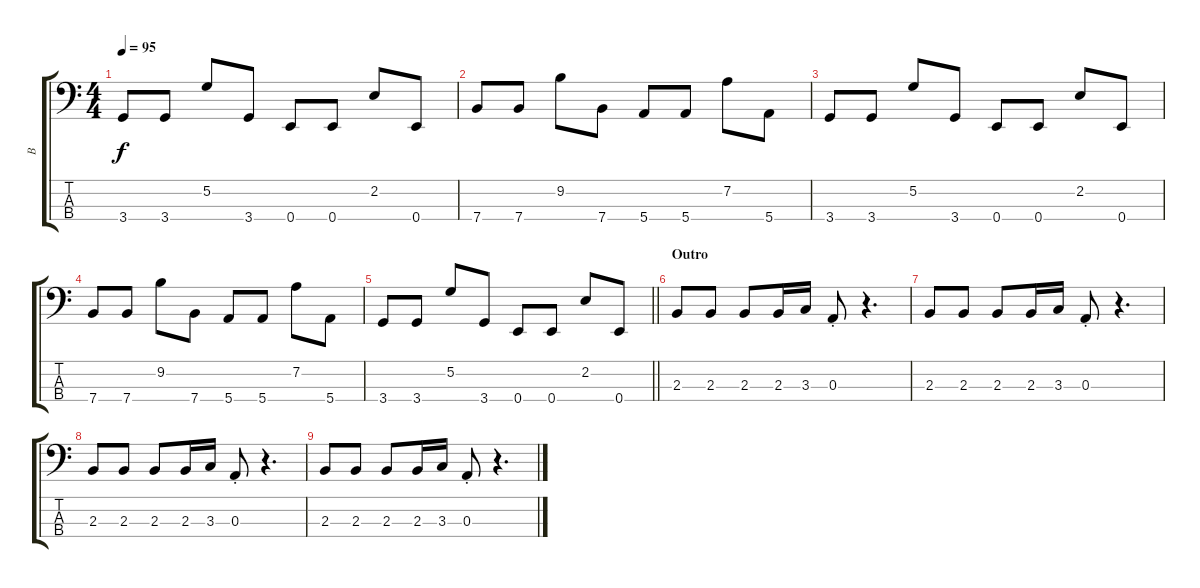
\track ("B" "B") {instrument electricbassfinger}
\staff {score tabs}
\tuning (G2 D2 A1 E1) {hide}
\ts (4 4)
\tempo 95
\clef f4
\ks c
3.4.8{dy f} 3.4.8 5.2.8 3.4.8 0.4.8 0.4.8 2.2.8 0.4.8 |
7.4.8 7.4.8 9.2.8 7.4.8 5.4.8 5.4.8 7.2.8 5.4.8 |
3.4.8 3.4.8 5.2.8 3.4.8 0.4.8 0.4.8 2.2.8 0.4.8 |
7.4.8 7.4.8 9.2.8 7.4.8 5.4.8 5.4.8 7.2.8 5.4.8 |
\barLineRight lightlight
3.4.8 3.4.8 5.2.8 3.4.8 0.4.8 0.4.8 2.2.8 0.4.8 |
\section ("" "Outro")
2.3.8 2.3.8 2.3.8 2.3.16 3.3.16 0.3{st}.8 r.4{d} |
2.3.8 2.3.8 2.3.8 2.3.16 3.3.16 0.3{st}.8 r.4{d} |
2.3.8 2.3.8 2.3.8 2.3.16 3.3.16 0.3{st}.8 r.4{d} |
2.3.8 2.3.8 2.3.8 2.3.16 3.3.16 0.3{st}.8 r.4{d}
